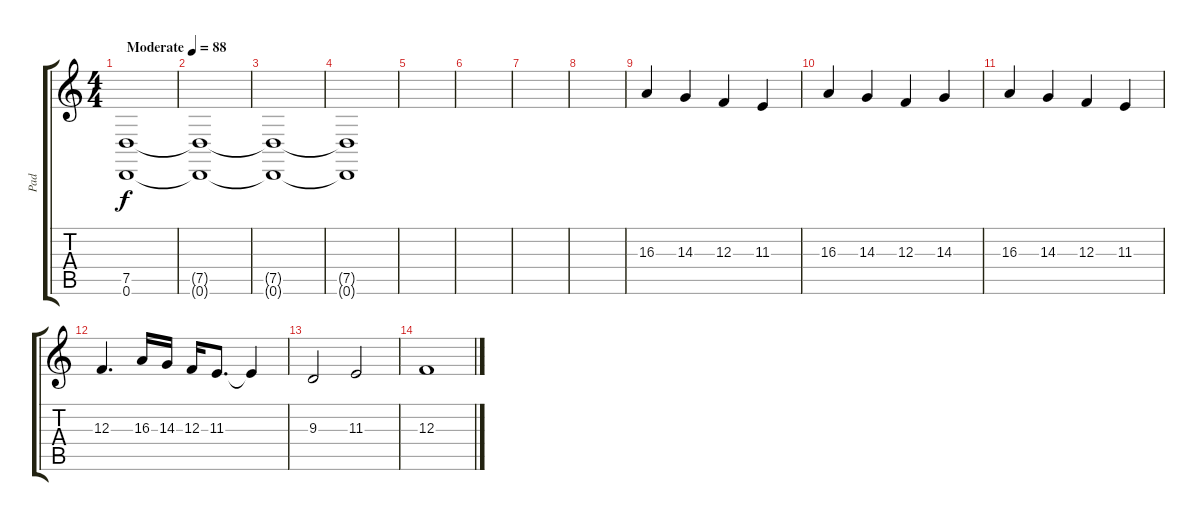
\track ("Pad" "Pad") {instrument pad2warm}
\staff {score tabs}
\tuning (D4 A3 F3 C3 G2 D2) {hide}
\ts (4 4)
\tempo (88 "Moderate")
\clef g2
\ks c
(7.5 0.6).1{dy f instrument pad2warm} |
(7.5{t} 0.6{t}).1 |
(7.5{t} 0.6{t}).1 |
(7.5{t} 0.6{t}).1 |
|
|
|
|
16.3.4 14.3.4 12.3.4 11.3.4 |
16.3.4 14.3.4 12.3.4 14.3.4 |
16.3.4 14.3.4 12.3.4 11.3.4 |
12.3.4{d} 16.3.16 14.3.16 12.3.16 11.3.8{d} 11.3{t}.4 |
9.3.2 11.3.2 |
12.3.1
